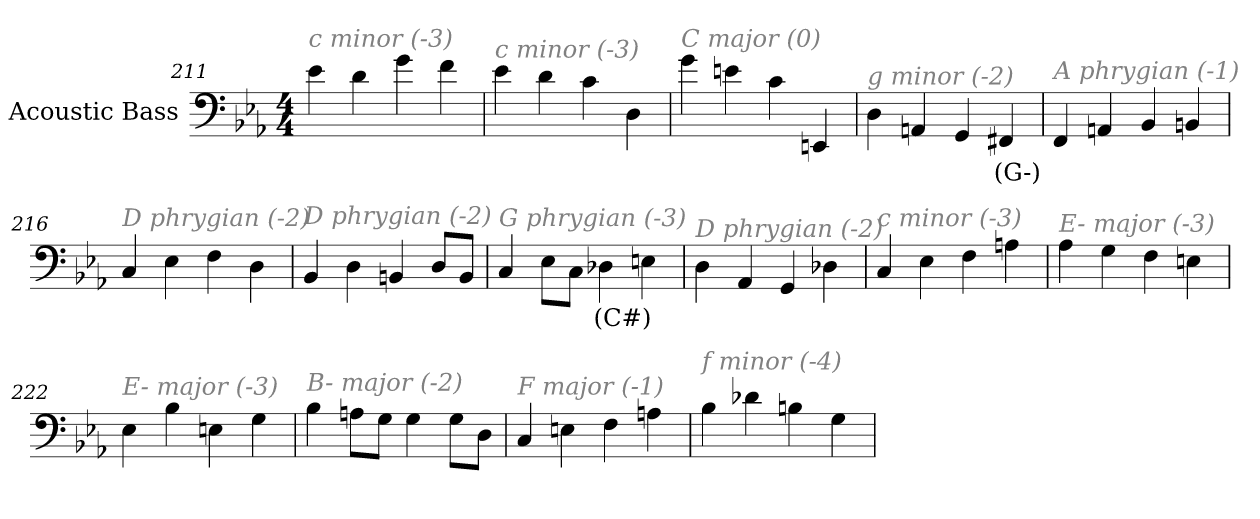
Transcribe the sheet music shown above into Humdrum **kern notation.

**kern	**text
*part1	*part1
*staff1	*staff1
*I"Acoustic Bass	*
*clefF4	*
*ITrd7c12	*
*k[b-e-a-]	*
*E-:	*
*M4/4	*
=211	=211
!LO:TX:i:color=#808080:t=c minor (-3)	!
4E-	.
4D	.
4G	.
4F	.
=212	=212
!LO:TX:i:color=#808080:t=c minor (-3)	!
4E-	.
4D	.
4C	.
4DD	.
=213	=213
!LO:TX:i:color=#808080:t=C major (0)	!
4G	.
4En	.
4C	.
4EEEn	.
=214	=214
!LO:TX:i:color=#808080:t=g minor (-2)	!
4DD	.
4AAAn	.
4GGG	.
4FFF#Xi	(G-)
=215	=215
!LO:TX:i:color=#808080:t=A phrygian (-1)	!
4FFF	.
4AAAn	.
4BBB-	.
4BBBn	.
=216	=216
!LO:TX:i:color=#808080:t=D phrygian (-2)	!
4CC	.
4EE-	.
4FF	.
4DD	.
=217	=217
!LO:TX:i:color=#808080:t=D phrygian (-2)	!
4BBB-	.
4DD	.
4BBBn	.
8DDL	.
8BBBJ	.
=218	=218
!LO:TX:i:color=#808080:t=G phrygian (-3)	!
4CC	.
8EE-L	.
8CCJ	.
4DD-Xi	(C#)
4EEn	.
=219	=219
!LO:TX:i:color=#808080:t=D phrygian (-2)	!
4DD	.
4AAA-	.
4GGG	.
4DD-X	.
=220	=220
!LO:TX:i:color=#808080:t=c minor (-3)	!
4CC	.
4EE-	.
4FF	.
4AAn	.
=221	=221
!LO:TX:i:color=#808080:t=E- major (-3)	!
4AA-	.
4GG	.
4FF	.
4EEn	.
=222	=222
!LO:TX:i:color=#808080:t=E- major (-3)	!
4EE-	.
4BB-	.
4EEn	.
4GG	.
=223	=223
!LO:TX:i:color=#808080:t=B- major (-2)	!
4BB-	.
8AAnL	.
8GGJ	.
4GG	.
8GGL	.
8DDJ	.
=224	=224
!LO:TX:i:color=#808080:t=F major (-1)	!
4CC	.
4EEn	.
4FF	.
4AAn	.
=225	=225
!LO:TX:i:color=#808080:t=f minor (-4)	!
4BB-	.
4D-X	.
4BBn	.
4GG	.
=	=
*-	*-
